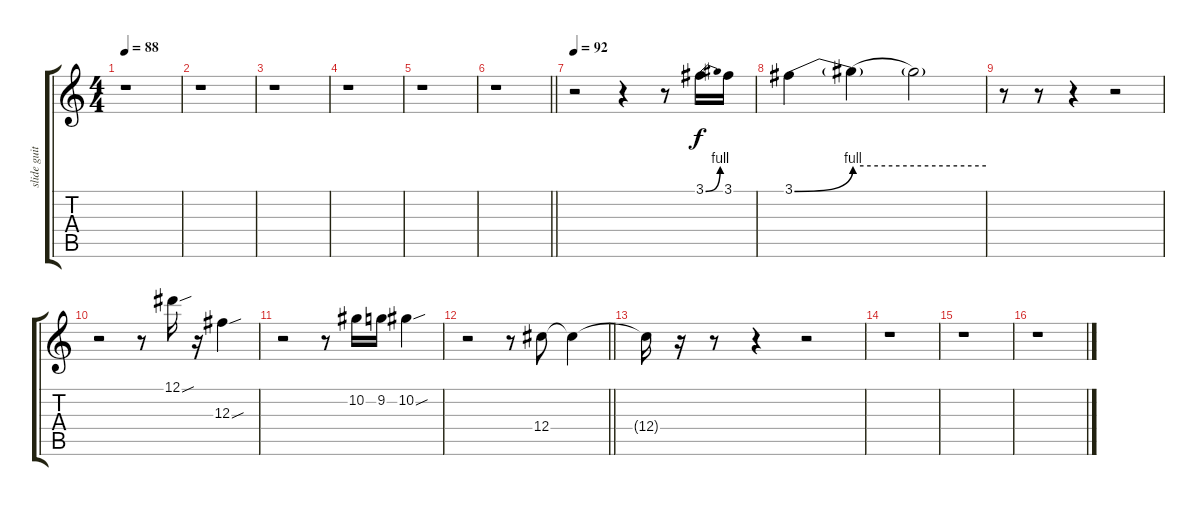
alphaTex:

\track ("slide guitar" "slide guit") {instrument distortionguitar}
\staff {score tabs}
\tuning (Eb4 Bb3 Gb3 Db3 Ab2 Eb2) {hide}
\ts (4 4)
\tempo 88
\clef g2
\ks c
r.1{dy f instrument distortionguitar} |
r.1 |
r.1 |
r.1 |
r.1 |
\barLineRight lightlight
r.1 |
\tempo 92
r.2 r.4 r.8 3.1{be (bend 0 0 60 4)}.16 3.1.16 |
3.1{be (bend 0 0 60 4)}.4 3.1{be (hold 0 4 60 4) t}.4 3.1{t}.2 |
r.8 r.8 r.4 r.2 |
r.2 r.8 12.1{sou}.16 r.16 12.3{sou}.4 |
r.2 r.8 10.2.16 9.2.16 10.2{sou}.4 |
\barLineRight lightlight
r.2 r.8 12.4.8 12.4{t}.4 |
12.4{t}.16 r.16 r.8 r.4 r.2 |
r.1 |
r.1 |
r.1
